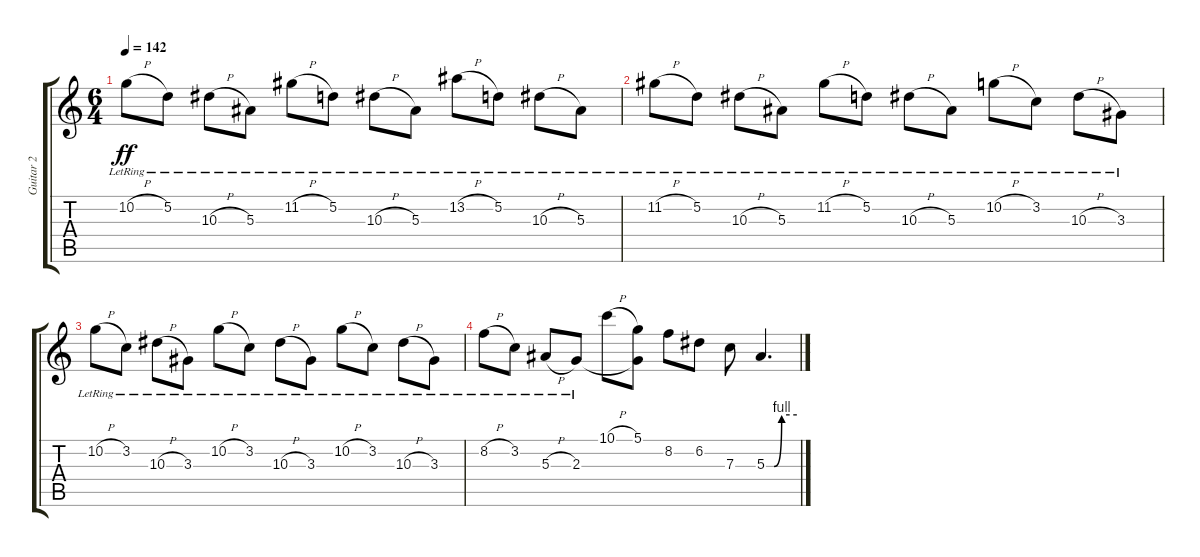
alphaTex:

\track ("Guitar 2" "Guitar 2") {instrument distortionguitar}
\staff {score tabs}
\tuning (D4 A3 F3 C3 G2 C2) {hide}
\ts (6 4)
\tempo 142
\clef g2
\ks c
10.2{h lr}.8{dy ff} 5.2{lr}.8 10.3{h lr}.8 5.3{lr}.8 11.2{h lr}.8 5.2{lr}.8 10.3{h lr}.8 5.3{lr}.8 13.2{h lr}.8 5.2{lr}.8 10.3{h lr}.8 5.3{lr}.8 |
11.2{h lr}.8 5.2{lr}.8 10.3{h lr}.8 5.3{lr}.8 11.2{h lr}.8 5.2{lr}.8 10.3{h lr}.8 5.3{lr}.8 10.2{h lr}.8 3.2{lr}.8 10.3{h lr}.8 3.3{lr}.8 |
10.2{h lr}.8 3.2{lr}.8 10.3{h lr}.8 3.3{lr}.8 10.2{h lr}.8 3.2{lr}.8 10.3{h lr}.8 3.3{lr}.8 10.2{h lr}.8 3.2{lr}.8 10.3{h lr}.8 3.3{lr}.8 |
8.2{h lr}.8 3.2{lr}.8 5.3{h lr}.8 2.3{lr}.8 10.1{h}.8 (5.1 2.3{t}).8 8.2.8 6.2.8 7.3.8 5.3{be (custom 0 0 15 0 30 4 60 4)}.4{d}
